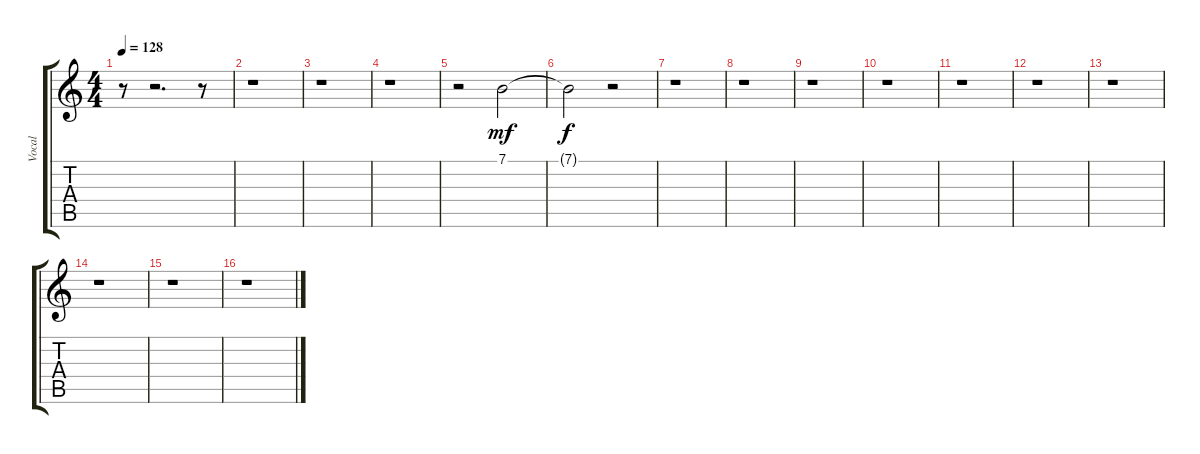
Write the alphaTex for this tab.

\track ("Vocal" "Vocal") {instrument churchorgan}
\staff {score tabs}
\tuning (E4 B3 G3 D3 A2 E2) {hide}
\ts (4 4)
\tempo 128
\clef g2
\ks c
r.8{dy p} r.2{d} r.8 |
r.1 |
r.1 |
r.1 |
r.2 7.1.2{dy mf} |
7.1{t}.2{dy f} r.2 |
r.1 |
r.1 |
r.1 |
r.1 |
r.1 |
r.1 |
r.1 |
r.1 |
r.1 |
r.1
